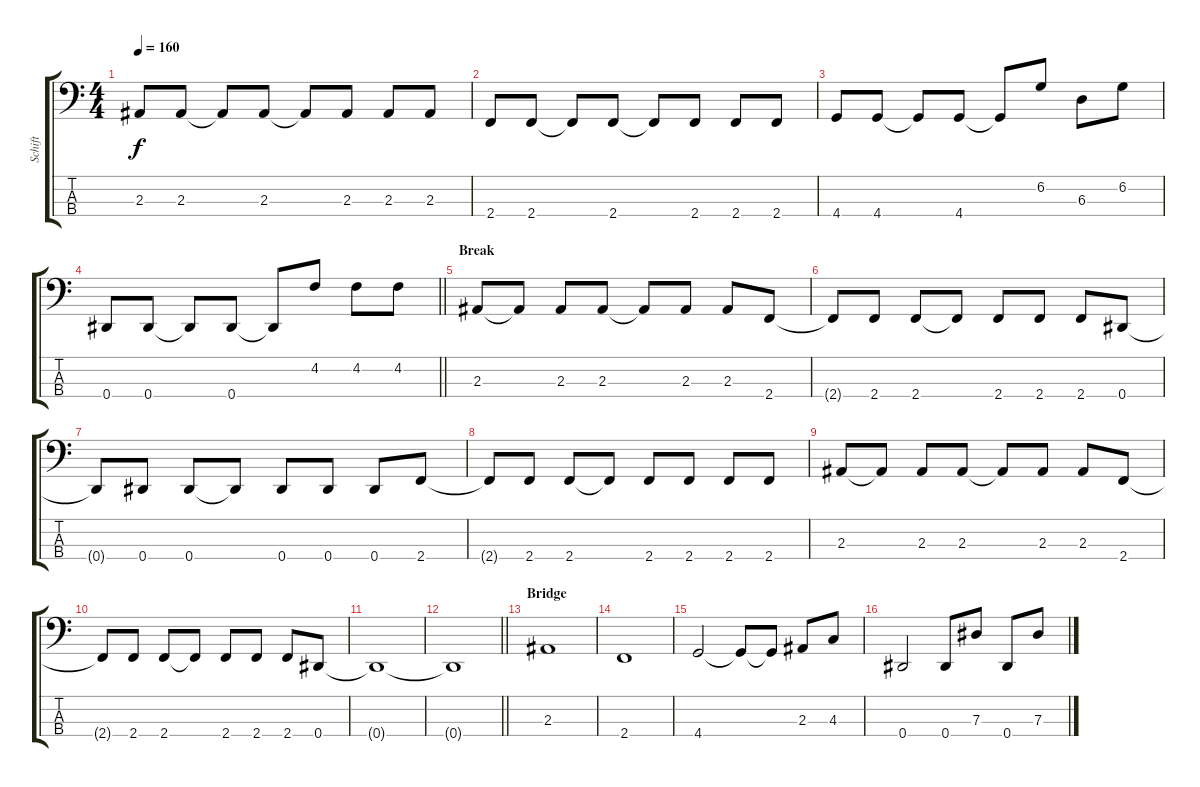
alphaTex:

\track ("Schift" "Schift") {instrument electricbasspick}
\staff {score tabs}
\tuning (Gb2 Db2 Ab1 Eb1) {hide}
\ts (4 4)
\tempo 160
\clef f4
\ks c
2.3.8{dy f} 2.3.8 2.3{t}.8 2.3.8 2.3{t}.8 2.3.8 2.3.8 2.3.8 |
2.4.8 2.4.8 2.4{t}.8 2.4.8 2.4{t}.8 2.4.8 2.4.8 2.4.8 |
4.4.8 4.4.8 4.4{t}.8 4.4.8 4.4{t}.8 6.2.8 6.3.8 6.2.8 |
\barLineRight lightlight
0.4.8 0.4.8 0.4{t}.8 0.4.8 0.4{t}.8 4.2.8 4.2.8 4.2.8 |
\section ("" "Break")
2.3.8 2.3{t}.8 2.3.8 2.3.8 2.3{t}.8 2.3.8 2.3.8 2.4.8 |
2.4{t}.8 2.4.8 2.4.8 2.4{t}.8 2.4.8 2.4.8 2.4.8 0.4.8 |
0.4{t}.8 0.4.8 0.4.8 0.4{t}.8 0.4.8 0.4.8 0.4.8 2.4.8 |
2.4{t}.8 2.4.8 2.4.8 2.4{t}.8 2.4.8 2.4.8 2.4.8 2.4.8 |
2.3.8 2.3{t}.8 2.3.8 2.3.8 2.3{t}.8 2.3.8 2.3.8 2.4.8 |
2.4{t}.8 2.4.8 2.4.8 2.4{t}.8 2.4.8 2.4.8 2.4.8 0.4.8 |
0.4{t}.1 |
\barLineRight lightlight
0.4{t}.1 |
\section ("" "Bridge")
2.3.1 |
2.4.1 |
4.4.2 4.4{t}.8 4.4{t}.8 2.3.8 4.3.8 |
0.4.2 0.4.8 7.3.8 0.4.8 7.3.8
